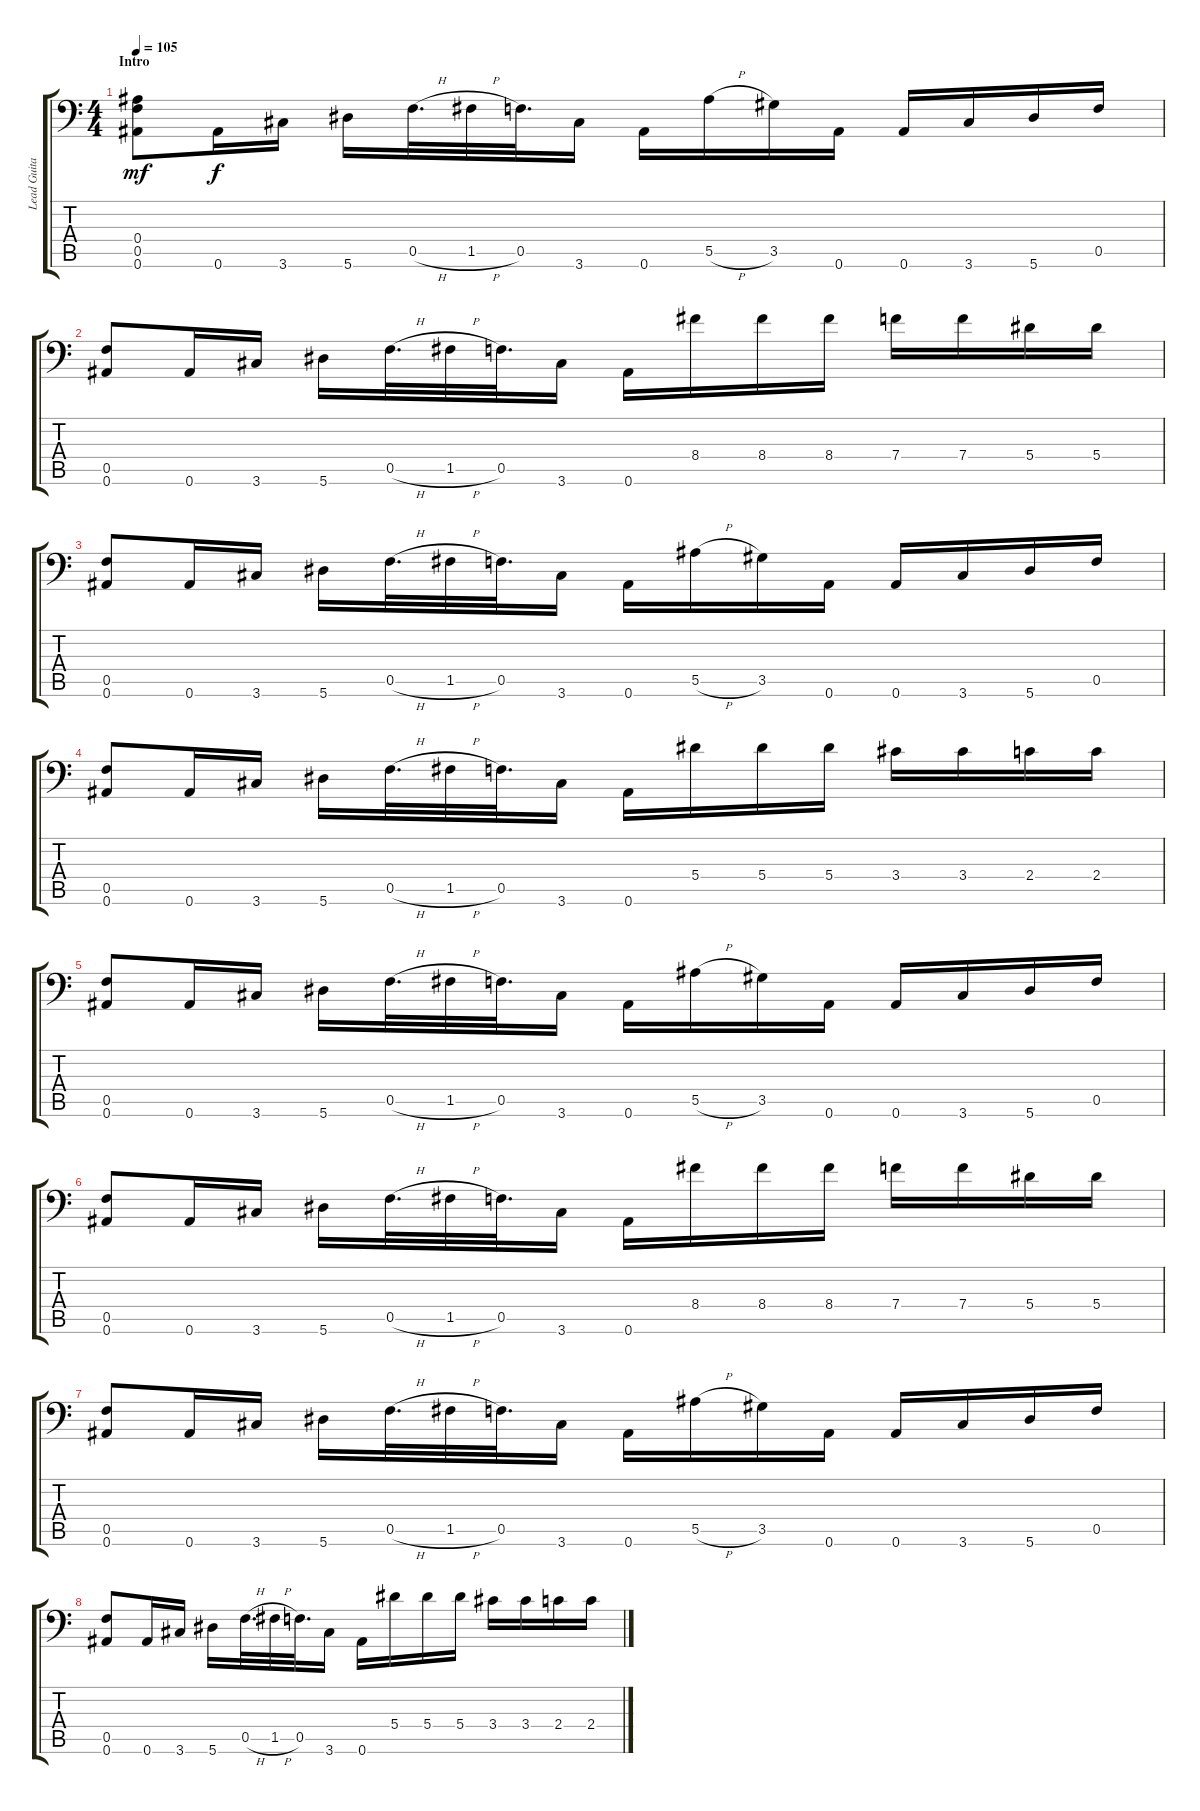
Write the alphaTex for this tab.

\track ("Lead Guitar 2" "Lead Guita") {instrument distortionguitar}
\staff {score tabs}
\tuning (C4 G3 Eb3 Bb2 F2 Bb1) {hide}
\ts (4 4)
\section ("" "Intro")
\tempo 105
\clef f4
\ks c
(0.4 0.5 0.6).8{dy mf instrument distortionguitar} 0.6.16{dy f} 3.6.16 5.6.16 0.5{h}.32{d} 1.5{h}.32 0.5.32{d} 3.6.16 0.6.16 5.5{h}.16 3.5.16 0.6.16 0.6.16 3.6.16 5.6.16 0.5.16 |
(0.5 0.6).8 0.6.16 3.6.16 5.6.16 0.5{h}.32{d} 1.5{h}.32 0.5.32{d} 3.6.16 0.6.16 8.4.16 8.4.16 8.4.16 7.4.16 7.4.16 5.4.16 5.4.16 |
(0.5 0.6).8 0.6.16 3.6.16 5.6.16 0.5{h}.32{d} 1.5{h}.32 0.5.32{d} 3.6.16 0.6.16 5.5{h}.16 3.5.16 0.6.16 0.6.16 3.6.16 5.6.16 0.5.16 |
(0.5 0.6).8 0.6.16 3.6.16 5.6.16 0.5{h}.32{d} 1.5{h}.32 0.5.32{d} 3.6.16 0.6.16 5.4.16 5.4.16 5.4.16 3.4.16 3.4.16 2.4.16 2.4.16 |
(0.5 0.6).8 0.6.16 3.6.16 5.6.16 0.5{h}.32{d} 1.5{h}.32 0.5.32{d} 3.6.16 0.6.16 5.5{h}.16 3.5.16 0.6.16 0.6.16 3.6.16 5.6.16 0.5.16 |
(0.5 0.6).8 0.6.16 3.6.16 5.6.16 0.5{h}.32{d} 1.5{h}.32 0.5.32{d} 3.6.16 0.6.16 8.4.16 8.4.16 8.4.16 7.4.16 7.4.16 5.4.16 5.4.16 |
(0.5 0.6).8 0.6.16 3.6.16 5.6.16 0.5{h}.32{d} 1.5{h}.32 0.5.32{d} 3.6.16 0.6.16 5.5{h}.16 3.5.16 0.6.16 0.6.16 3.6.16 5.6.16 0.5.16 |
(0.5 0.6).8 0.6.16 3.6.16 5.6.16 0.5{h}.32{d} 1.5{h}.32 0.5.32{d} 3.6.16 0.6.16 5.4.16 5.4.16 5.4.16 3.4.16 3.4.16 2.4.16 2.4.16
